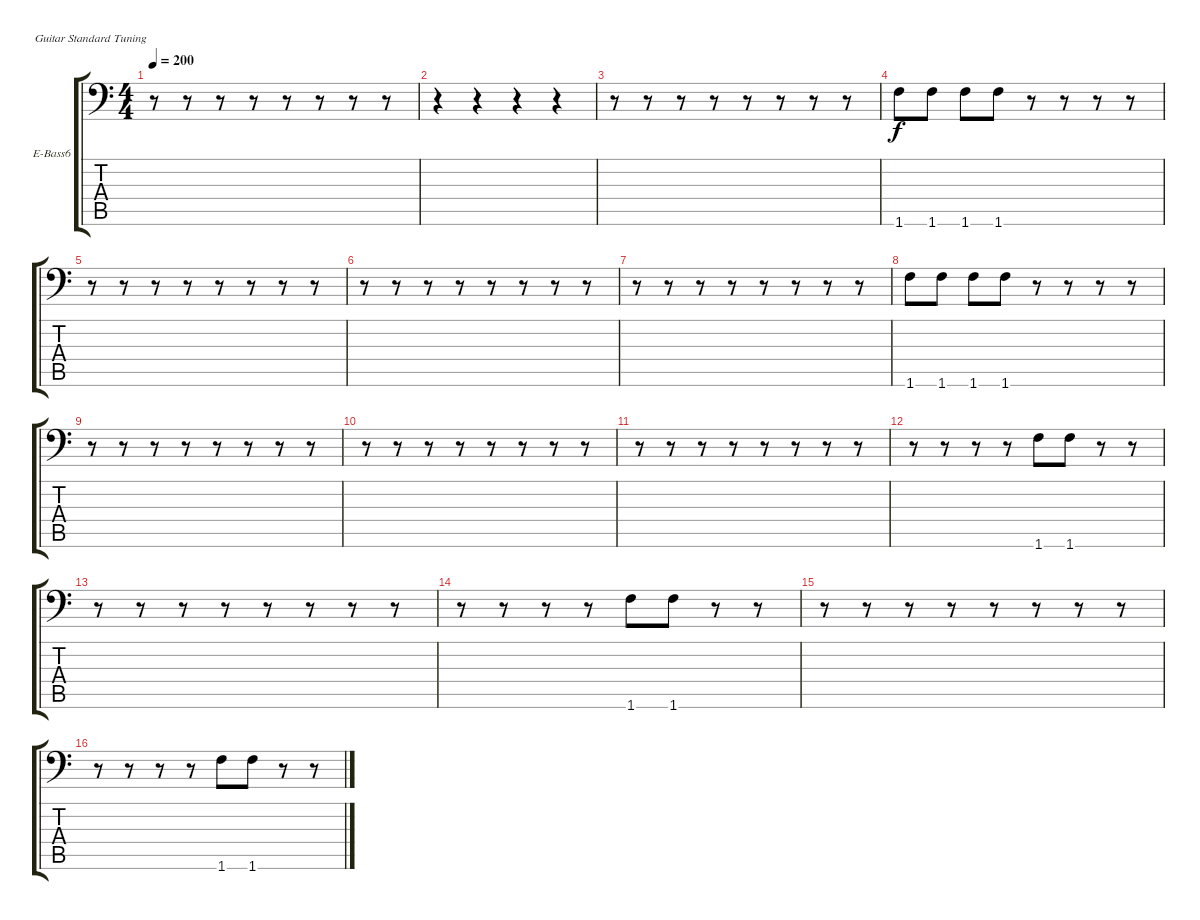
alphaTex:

\bracketExtendMode groupsimilarinstruments
\firstSystemTrackNameOrientation horizontal
\otherSystemsTrackNameOrientation horizontal
\track ("Бас" "E-Bass6") {instrument electricbasspick}
\staff {score tabs}
\tuning (E4 B3 G3 D3 A2 E2)
\ts (4 4)
\tempo 200
\clef f4
\ks c
r.8{dy f} r.8 r.8 r.8 r.8 r.8 r.8 r.8 |
r.4 r.4 r.4 r.4 |
r.8 r.8 r.8 r.8 r.8 r.8 r.8 r.8 |
1.6.8 1.6.8 1.6.8 1.6.8 r.8 r.8 r.8 r.8 |
r.8 r.8 r.8 r.8 r.8 r.8 r.8 r.8 |
r.8 r.8 r.8 r.8 r.8 r.8 r.8 r.8 |
r.8 r.8 r.8 r.8 r.8 r.8 r.8 r.8 |
1.6.8 1.6.8 1.6.8 1.6.8 r.8 r.8 r.8 r.8 |
r.8 r.8 r.8 r.8 r.8 r.8 r.8 r.8 |
r.8 r.8 r.8 r.8 r.8 r.8 r.8 r.8 |
r.8 r.8 r.8 r.8 r.8 r.8 r.8 r.8 |
r.8 r.8 r.8 r.8 1.6.8 1.6.8 r.8 r.8 |
r.8 r.8 r.8 r.8 r.8 r.8 r.8 r.8 |
r.8 r.8 r.8 r.8 1.6.8 1.6.8 r.8 r.8 |
r.8 r.8 r.8 r.8 r.8 r.8 r.8 r.8 |
r.8 r.8 r.8 r.8 1.6.8 1.6.8 r.8 r.8
